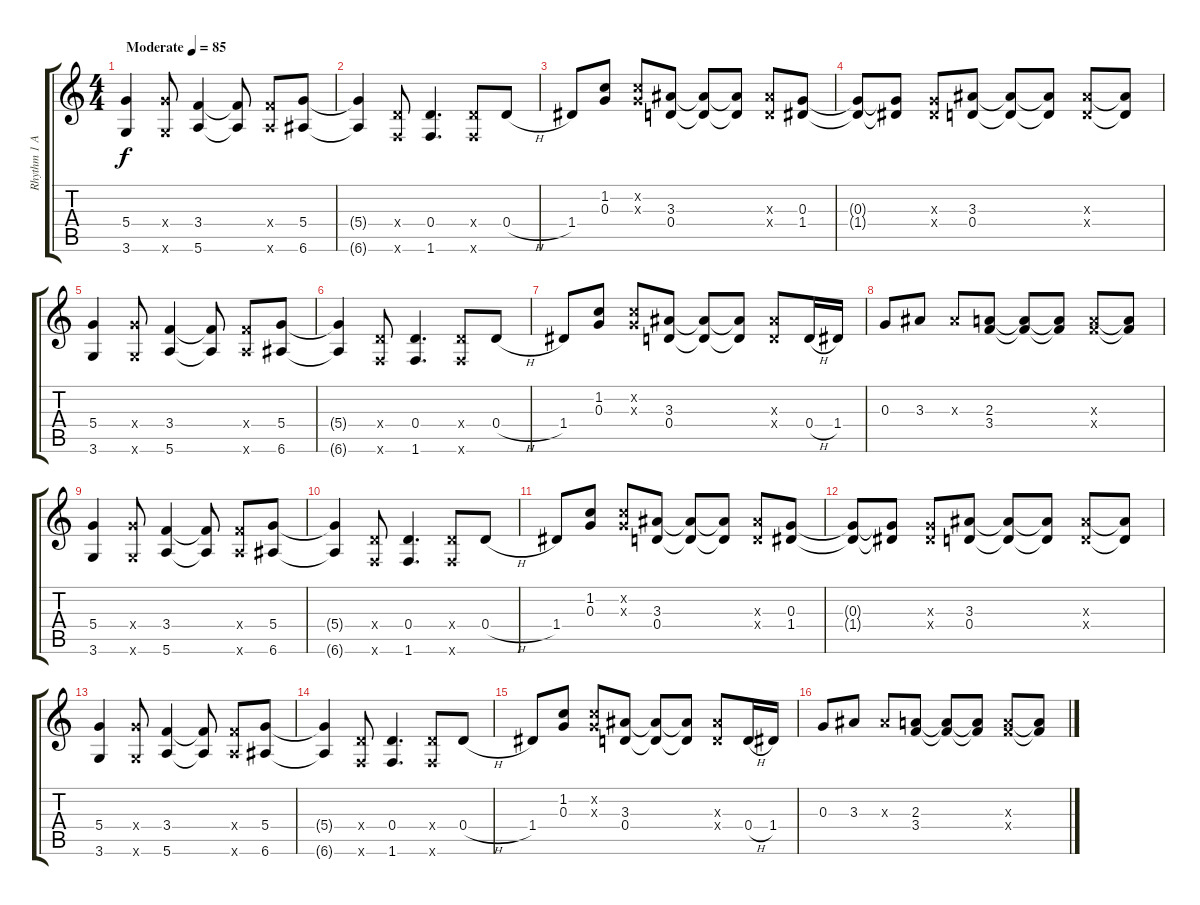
\track ("Rhythm 1 Acoustic " "Rhythm 1 A") {instrument acousticguitarsteel}
\staff {score tabs}
\tuning (E4 B3 G3 D3 A2 E2) {hide}
\ts (4 4)
\tempo (85 "Moderate")
\clef g2
\ks c
(5.4 3.6).4{dy f instrument acousticguitarsteel} (5.4{x} 3.6{x}).8 (3.4 5.6).4 (3.4{t} 5.6{t}).8 (3.4{x} 5.6{x}).8 (5.4 6.6).8 |
(5.4{t} 6.6{t}).4 (0.4{x} 1.6{x}).8 (0.4 1.6).4{d} (0.4{x} 1.6{x}).8 0.4{h}.8 |
1.4.8 (1.2 0.3).8 (1.2{x} 0.3{x}).8 (3.3 0.4).8 (3.3{t} 0.4{t}).8 (3.3{t} 0.4{t}).8 (3.3{x} 0.4{x}).8 (0.3 1.4).8 |
(0.3{t} 1.4{t}).8 (0.3{t} 1.4{t}).8 (0.3{x} 1.4{x}).8 (3.3 0.4).8 (3.3{t} 0.4{t}).8 (3.3{t} 0.4{t}).8 (3.3{x} 0.4{x}).8 (3.3{t} 0.4{t}).8 |
(5.4 3.6).4 (5.4{x} 3.6{x}).8 (3.4 5.6).4 (3.4{t} 5.6{t}).8 (3.4{x} 5.6{x}).8 (5.4 6.6).8 |
(5.4{t} 6.6{t}).4 (0.4{x} 1.6{x}).8 (0.4 1.6).4{d} (0.4{x} 1.6{x}).8 0.4{h}.8 |
1.4.8 (1.2 0.3).8 (1.2{x} 0.3{x}).8 (3.3 0.4).8 (3.3{t} 0.4{t}).8 (3.3{t} 0.4{t}).8 (3.3{x} 0.4{x}).8 0.4{h}.16 1.4.16 |
0.3.8 3.3.8 3.3{x}.8 (2.3 3.4).8 (2.3{t} 3.4{t}).8 (2.3{t} 3.4{t}).8 (2.3{x} 3.4{x}).8 (2.3{t} 3.4{t}).8 |
(5.4 3.6).4 (5.4{x} 3.6{x}).8 (3.4 5.6).4 (3.4{t} 5.6{t}).8 (3.4{x} 5.6{x}).8 (5.4 6.6).8 |
(5.4{t} 6.6{t}).4 (0.4{x} 1.6{x}).8 (0.4 1.6).4{d} (0.4{x} 1.6{x}).8 0.4{h}.8 |
1.4.8 (1.2 0.3).8 (1.2{x} 0.3{x}).8 (3.3 0.4).8 (3.3{t} 0.4{t}).8 (3.3{t} 0.4{t}).8 (3.3{x} 0.4{x}).8 (0.3 1.4).8 |
(0.3{t} 1.4{t}).8 (0.3{t} 1.4{t}).8 (0.3{x} 1.4{x}).8 (3.3 0.4).8 (3.3{t} 0.4{t}).8 (3.3{t} 0.4{t}).8 (3.3{x} 0.4{x}).8 (3.3{t} 0.4{t}).8 |
(5.4 3.6).4 (5.4{x} 3.6{x}).8 (3.4 5.6).4 (3.4{t} 5.6{t}).8 (3.4{x} 5.6{x}).8 (5.4 6.6).8 |
(5.4{t} 6.6{t}).4 (0.4{x} 1.6{x}).8 (0.4 1.6).4{d} (0.4{x} 1.6{x}).8 0.4{h}.8 |
1.4.8 (1.2 0.3).8 (1.2{x} 0.3{x}).8 (3.3 0.4).8 (3.3{t} 0.4{t}).8 (3.3{t} 0.4{t}).8 (3.3{x} 0.4{x}).8 0.4{h}.16 1.4.16 |
0.3.8 3.3.8 3.3{x}.8 (2.3 3.4).8 (2.3{t} 3.4{t}).8 (2.3{t} 3.4{t}).8 (2.3{x} 3.4{x}).8 (2.3{t} 3.4{t}).8
